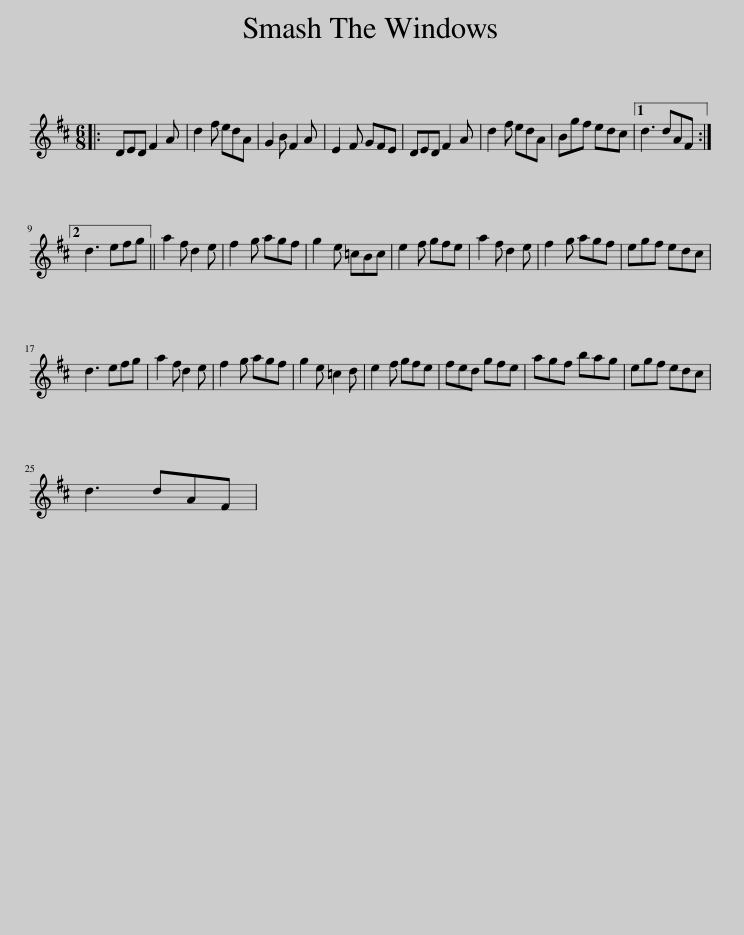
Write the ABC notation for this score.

X:1
L:1/8
M:6/8
I:linebreak $
K:D
V:1 treble
V:1
|: DED F2 A | d2 f edA | G2 B F2 A | E2 F GFE | DED F2 A | %5
 d2 f edA | Bgf edc |1 d3 dAF :|2$ d3 efg || a2 f d2 e | %10
 f2 g agf | g2 e =cBc | e2 f gfe | a2 f d2 e | f2 g agf | %15
 egf edc |$ d3 efg | a2 f d2 e | f2 g agf | g2 e =c2 d | %20
 e2 f gfe | fed gfe | agf bag | egf edc |$ d3 dAF | %25
